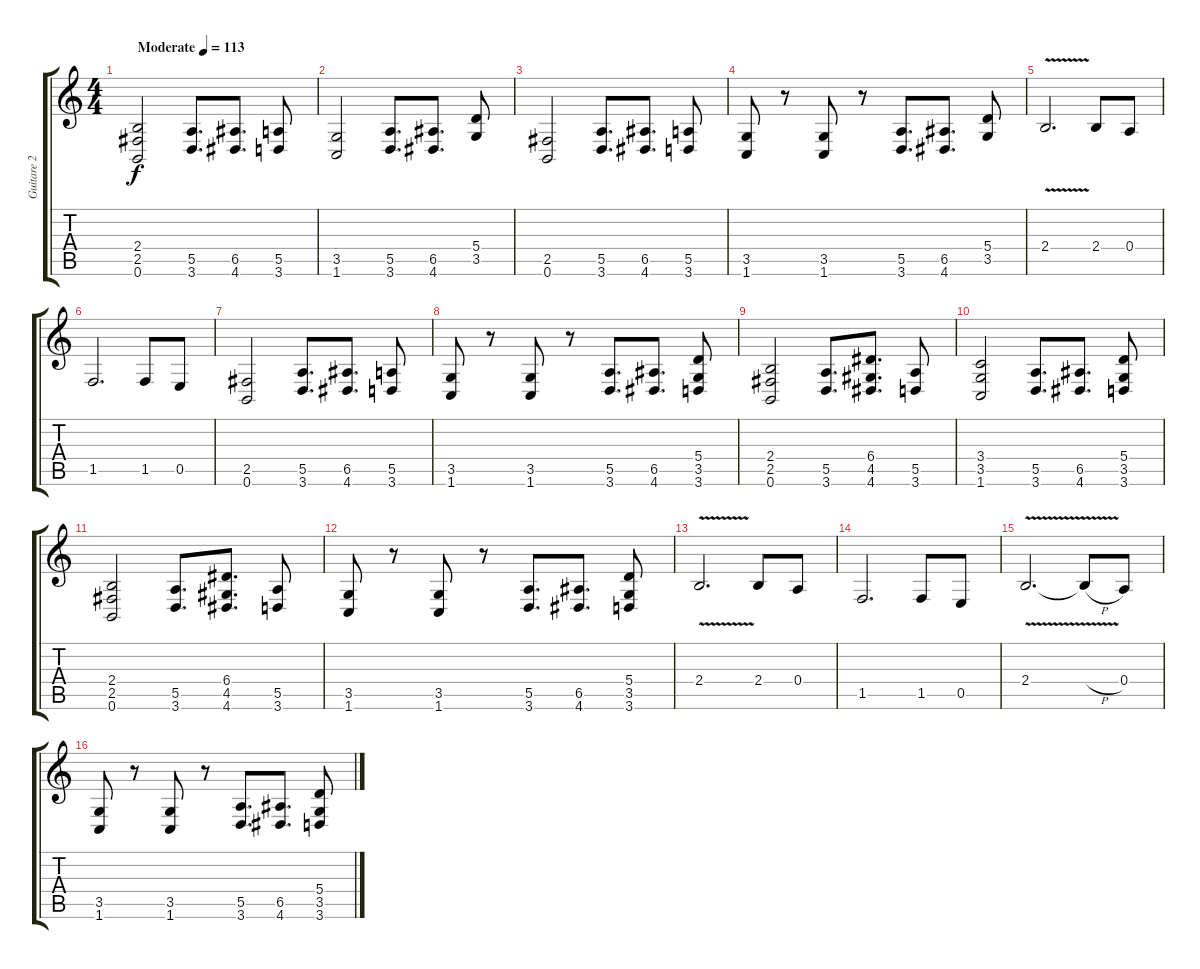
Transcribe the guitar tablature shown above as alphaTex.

\track ("Guitare 2" "Guitare 2") {instrument distortionguitar}
\staff {score tabs}
\tuning (B3 Gb3 D3 A2 E2 B1) {hide}
\ts (4 4)
\tempo (113 "Moderate")
\clef g2
\ks c
(2.4 2.5 0.6).2{dy f instrument distortionguitar} (5.5 3.6).8{d} (6.5 4.6).8{d} (5.5 3.6).8 |
(3.5 1.6).2 (5.5 3.6).8{d} (6.5 4.6).8{d} (5.4 3.5).8 |
(2.5 0.6).2 (5.5 3.6).8{d} (6.5 4.6).8{d} (5.5 3.6).8 |
(3.5 1.6).8 r.8 (3.5 1.6).8 r.8 (5.5 3.6).8{d} (6.5 4.6).8{d} (5.4 3.5).8 |
2.4{v}.2{d} 2.4.8 0.4.8 |
1.5.2{d} 1.5.8 0.5.8 |
(2.5 0.6).2 (5.5 3.6).8{d} (6.5 4.6).8{d} (5.5 3.6).8 |
(3.5 1.6).8 r.8 (3.5 1.6).8 r.8 (5.5 3.6).8{d} (6.5 4.6).8{d} (5.4 3.5 3.6).8 |
(2.4 2.5 0.6).2 (5.5 3.6).8{d} (6.4 4.5 4.6).8{d} (5.5 3.6).8 |
(3.4 3.5 1.6).2 (5.5 3.6).8{d} (6.5 4.6).8{d} (5.4 3.5 3.6).8 |
(2.4 2.5 0.6).2 (5.5 3.6).8{d} (6.4 4.5 4.6).8{d} (5.5 3.6).8 |
(3.5 1.6).8 r.8 (3.5 1.6).8 r.8 (5.5 3.6).8{d} (6.5 4.6).8{d} (5.4 3.5 3.6).8 |
2.4{v}.2{d} 2.4.8 0.4.8 |
1.5.2{d} 1.5.8 0.5.8 |
2.4{v}.2{d} 2.4{h t}.8 0.4.8 |
(3.5 1.6).8 r.8 (3.5 1.6).8 r.8 (5.5 3.6).8{d} (6.5 4.6).8{d} (5.4 3.5 3.6).8
